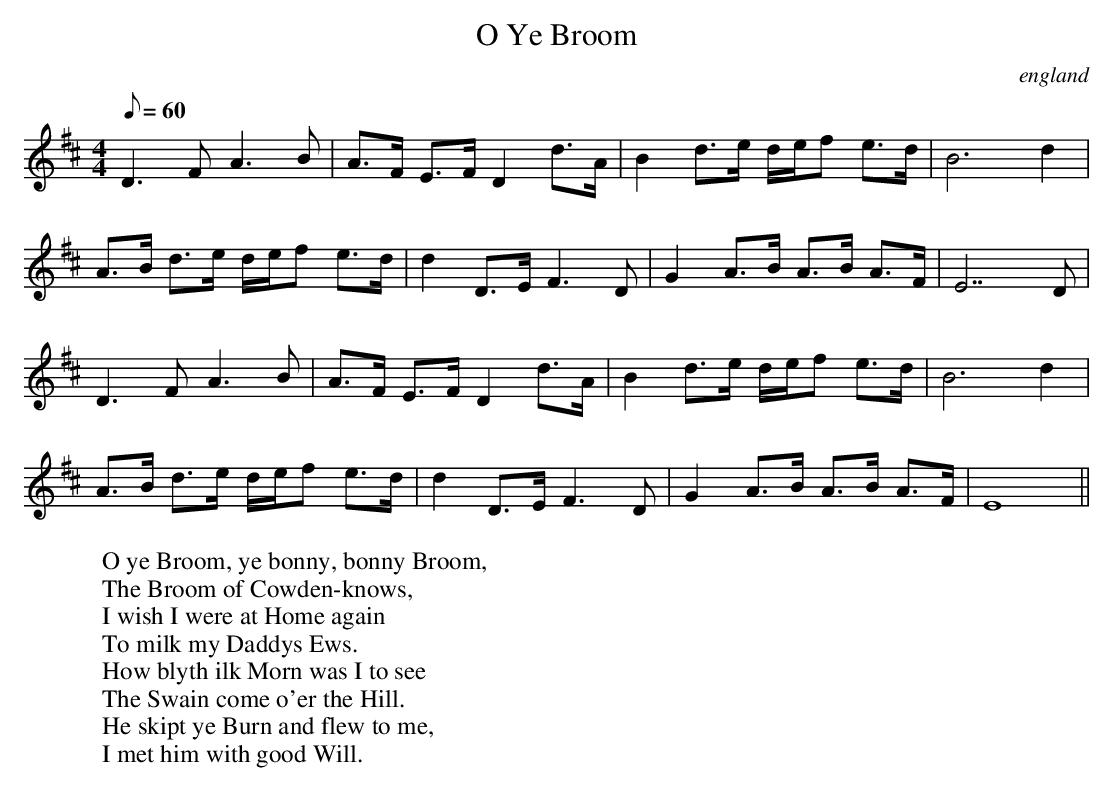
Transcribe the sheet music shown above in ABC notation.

X:1
T:O Ye Broom
O:england
M:4/4
L:1/8
Q:60
W:O ye Broom, ye bonny, bonny Broom,
W:The Broom of Cowden-knows,
W:I wish I were at Home again
W:To milk my Daddys Ews.
W:How blyth ilk Morn was I to see
W:The Swain come o'er the Hill.
W:He skipt ye Burn and flew to me,
W:I met him with good Will.
K:D
D3F A3B | A>F E>F D2 d>A | B2 d>e d/2e/2f e>d | B6 d2 |
A>B d>e d/2e/2f e>d | d2 D>E F3 D | G2 A>B A>B A>F | E7 D |
D3F A3B | A>F E>F D2 d>A | B2 d>e d/2e/2f e>d | B6 d2 |
A>B d>e d/2e/2f e>d | d2 D>E F3 D | G2 A>B A>B A>F | E8 ||
